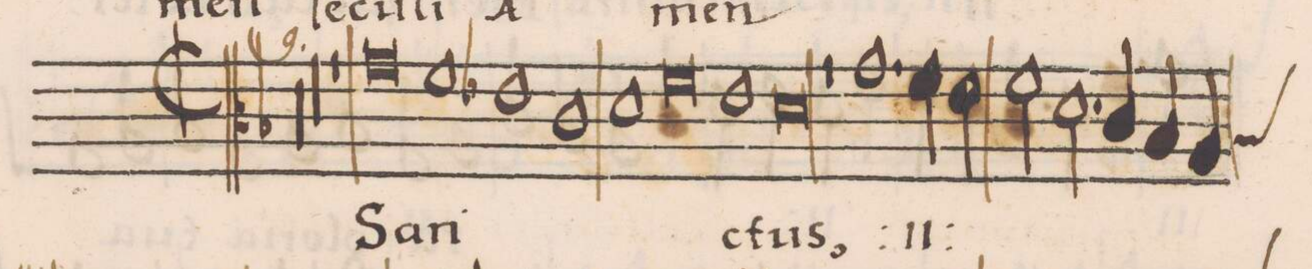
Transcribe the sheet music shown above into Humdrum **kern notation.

**kern	**text
*I"CANTVS	*
*clefC3	*
*k[b-]	*
*met(C|)	*
*M2/1	*
00r	.
=2-	=2-
=3-	=3-
00r	.
=4-	=4-
=5-	=5-
1r	.
0g\	San-
=6-	=6-
1f\	.
=7-	=7-
1e-X\	.
1c\	.
=8-	=8-
1d\	.
0f\	.
=9-	=9-
1eny\	.
=10-	=10-
0d\	-ctus,
=11-	=11-
1r	.
*	*ij
1.g\	San-
=12-	=12-
4f\	.
4e\	.
2f\	.
2.d\	.
=13-	=13-
4c/	.
4B-/	.
*custos:B-	*
4A/	.
*-	*-
